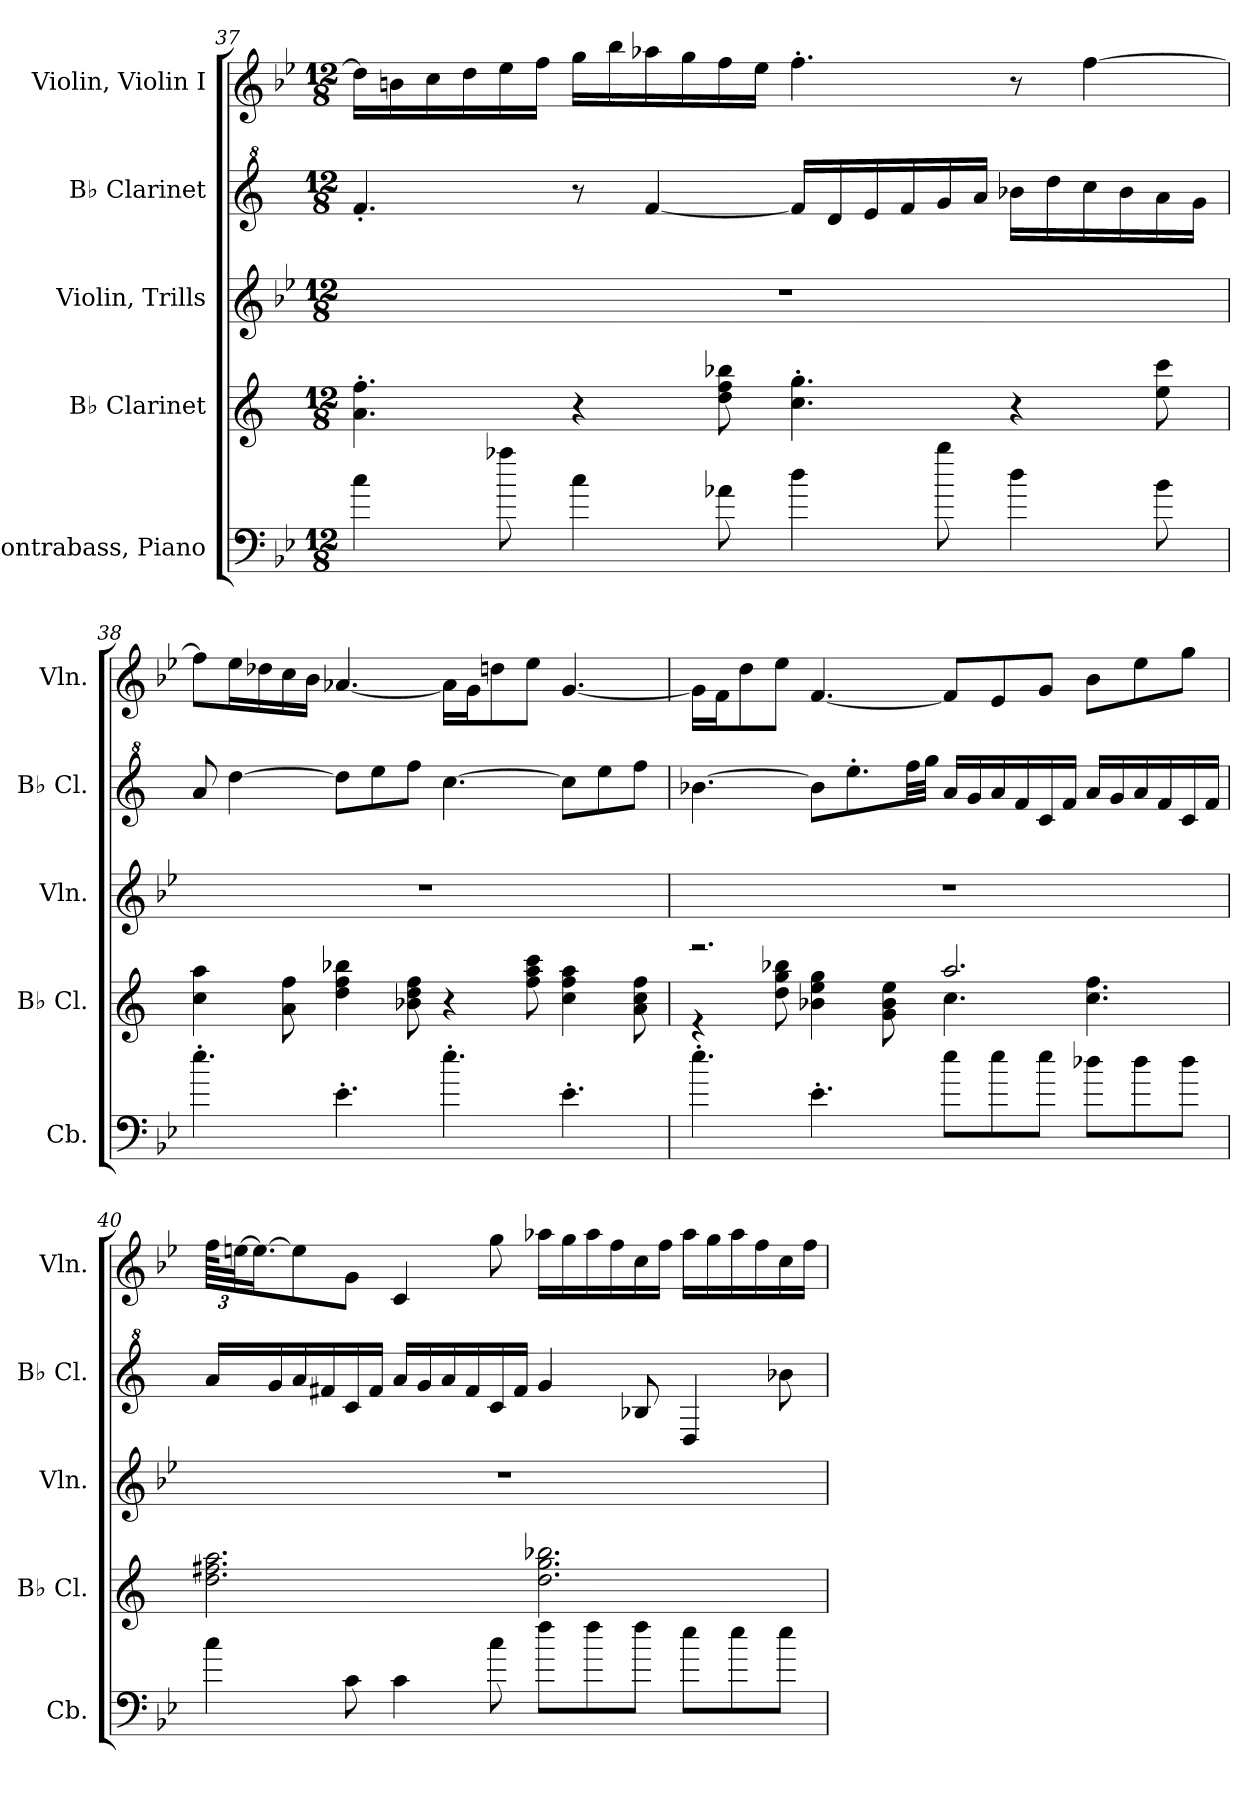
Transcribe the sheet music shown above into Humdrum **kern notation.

**kern	**kern	**kern	**kern	**kern
*part5	*part4	*part3	*part2	*part1
*staff5	*staff4	*staff3	*staff2	*staff1
*I"Contrabass, Piano	*I"B♭ Clarinet	*I"Violin, Trills	*I"B♭ Clarinet	*I"Violin, Violin I
*I'Cb.	*I'B♭ Cl.	*I'Vln.	*I'B♭ Cl.	*I'Vln.
!!LO:LB:g=z
*clefF4	*clefG2	*clefG2	*clefG^2	*clefG2
*ITrd7c12	*ITrd1c2	*	*ITrd1c2	*
*k[b-e-]	*k[b-e-]	*k[b-e-]	*k[b-e-]	*k[b-e-]
*M12/8	*M12/8	*M12/8	*M12/8	*M12/8
=37	=37	=37	=37	=37
4c\	4.g\' 4.ee-\'	1.r	4.ee-'/	16dd\LL]
.	.	.	.	16bn\
.	.	.	.	16cc\
.	.	.	.	16dd\
8a-X\	.	.	.	16ee-\
.	.	.	.	16ff\JJ
4c\	4r	.	8r	16gg\LL
.	.	.	.	16bb-\
.	.	.	[4ee-/	16aa-X\
.	.	.	.	16gg\
8A-X\	8cc\ 8ee-\ 8aa-X\	.	.	16ff\
.	.	.	.	16ee-\JJ
4d\	4.b-\' 4.ff\'	.	16ee-/LL]	4.ff'\
.	.	.	16cc/	.
.	.	.	16dd/	.
.	.	.	16ee-/	.
8b-\	.	.	16ff/	.
.	.	.	16gg/JJ	.
4d\	4r	.	16aa-X\LL	8r
.	.	.	16ccc\	.
.	.	.	16bb-\	[4ff\
.	.	.	16aa-\	.
8B-\	8dd\ 8bb-\	.	16gg\	.
.	.	.	16ff\JJ	.
=38	=38	=38	=38	=38
4.e-'\	4b-\ 4gg\	1.r	8gg/	8ff\L]
.	.	.	[4ccc\	16ee-\L
.	.	.	.	16dd-X\
.	8g\ 8ee-\	.	.	16cc\
.	.	.	.	16b-\JJ
4.E-'\	4cc\ 4ee-\ 4aa-X\	.	8ccc\L]	[4.a-X/
.	.	.	8ddd\	.
.	8a-X\ 8cc\ 8ee-\	.	8eee-\J	.
4.e-'\	4r	.	[4.bb-\	16a-\LL]
.	.	.	.	16g\J
.	.	.	.	8ddn\
.	8ee-\ 8gg\ 8bb-\	.	.	8ee-\J
4.E-'\	4b-\ 4ee-\ 4gg\	.	8bb-\L]	[4.g/
.	.	.	8ddd\	.
.	8g\ 8b-\ 8ee-\	.	8eee-\J	.
=39	=39	=39	=39	=39
*	*^	*	*	*
4.e-'\	2.r	4r	1.r	[4.aa-X\	16g\LL]
.	.	.	.	.	16f\J
.	.	.	.	.	8dd\
.	.	8cc\ 8ff\ 8aa-X\	.	.	8ee-\J
4.E-'\	.	4a-X\ 4dd\ 4ff\	.	8aa-\L]	[4.f/
.	.	.	.	8.ddd'\	.
.	.	8f\ 8a-\ 8dd\	.	.	.
.	.	.	.	32eee-\LL	.
.	.	.	.	32fff\JJJ	.
8e-\L	2.gg/	4.b-\	.	16gg/LL	8f/L]
.	.	.	.	16ff/	.
8e-\	.	.	.	16gg/	8e-/
.	.	.	.	16ee-/	.
8e-\J	.	.	.	16b-/	8g/J
.	.	.	.	16ee-/JJ	.
8d-X\L	.	4.b-\ 4.ee-\	.	16gg/LL	8b-\L
.	.	.	.	16ff/	.
8d-\	.	.	.	16gg/	8ee-\
.	.	.	.	16ee-/	.
8d-\J	.	.	.	16b-/	8gg\J
.	.	.	.	16ee-/JJ	.
*	*v	*v	*	*	*
!!LO:LB:g=z
=40	=40	=40	=40	=40
*	*	*	*	*Xbrackettup
4c\	2.cc\ 2.een\ 2.gg\	1.r	16gg/LL	96ff\KLLL
.	.	.	.	[48een\J
.	.	.	.	16.ee\J_
.	.	.	16ff/	.
.	.	.	16gg/	8ee\]
.	.	.	16een/	.
8C\	.	.	16b-/	8g\J
.	.	.	16ee/JJ	.
4C\	.	.	16gg/LL	4c/
.	.	.	16ff/	.
.	.	.	16gg/	.
.	.	.	16ee/	.
8c\	.	.	16b-/	8gg\
.	.	.	16ee/JJ	.
8f\L	2.cc\ 2.ff\ 2.aa-X\	.	4ff/	16aa-X\LL
.	.	.	.	16gg\
8f\	.	.	.	16aa-\
.	.	.	.	16ff\
8f\J	.	.	8a-X/	16cc\
.	.	.	.	16ff\JJ
8e-\L	.	.	4c/	16aa-\LL
.	.	.	.	16gg\
8e-\	.	.	.	16aa-\
.	.	.	.	16ff\
8e-\J	.	.	8aa-X\	16cc\
.	.	.	.	16ff\JJ
=	=	=	=	=
*-	*-	*-	*-	*-
